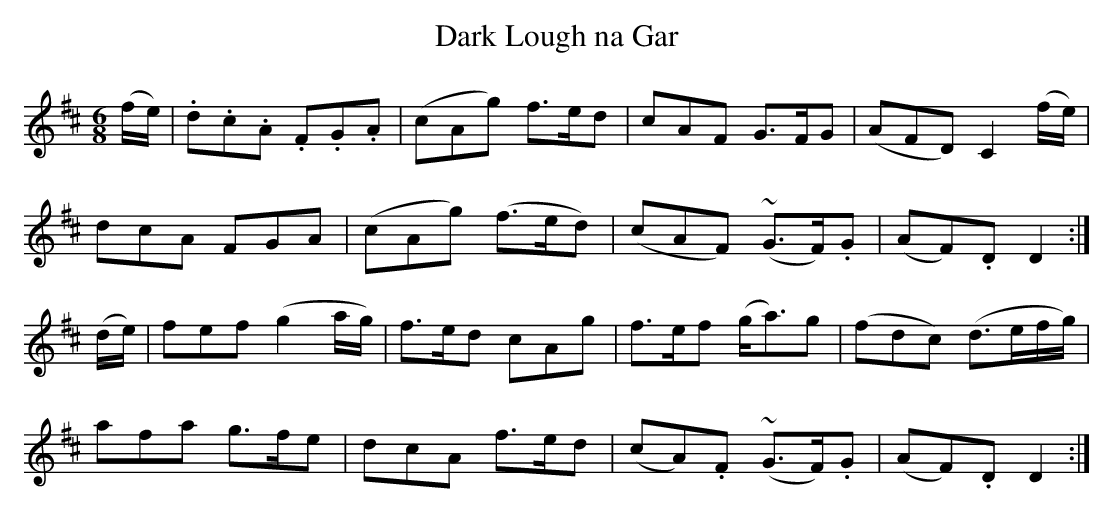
X:1
T: Dark Lough na Gar
M: 6/8
L: 1/8
K: D
(f/e/) | .d.c.A .F.G.A | (cAg) f>ed | cAF G>FG | (AFD) C2 (f/e/) |
dcA FGA | (cAg) (f>ed) | (cAF) (~G>F).G | (AF).D D2 :|
(d/e/) | fef (g2 a/g/) | f>ed cAg | f>ef (g<a)g | (fdc) (d3/2e/f/g/) |
afa g>fe | dcA f>ed | (cA).F (~G>F).G | (AF).D D2 :|
